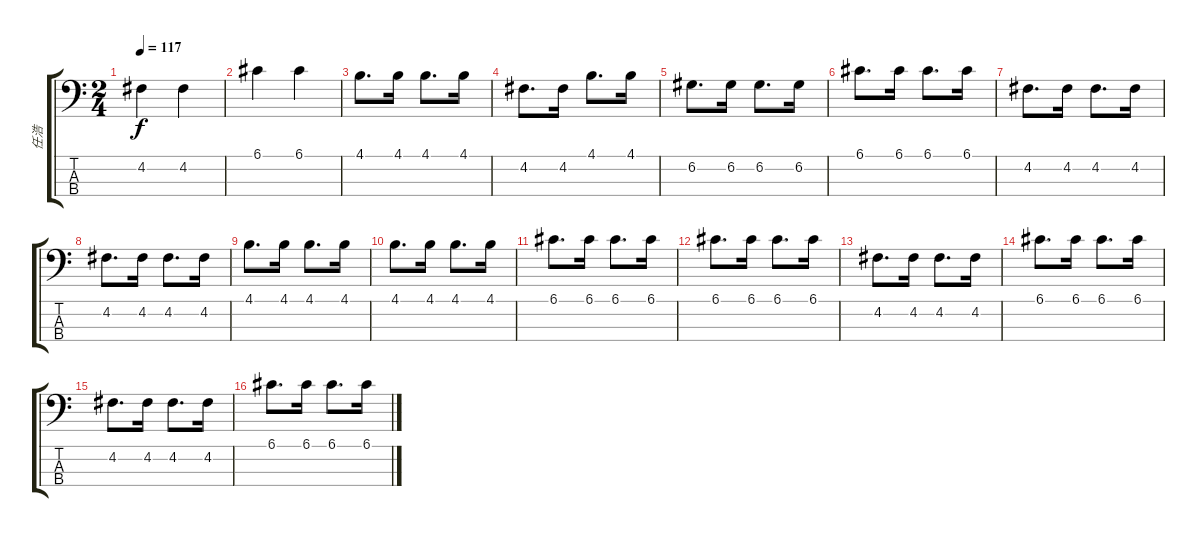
\track ("任浩" "任浩") {instrument acousticbass}
\staff {score tabs}
\tuning (G2 D2 A1 E1) {hide}
\ts (2 4)
\tempo 117
\clef f4
\ks c
4.2.4{dy f} 4.2.4 |
6.1.4 6.1.4 |
4.1.8{d} 4.1.16 4.1.8{d} 4.1.16 |
4.2.8{d} 4.2.16 4.1.8{d} 4.1.16 |
6.2.8{d} 6.2.16 6.2.8{d} 6.2.16 |
6.1.8{d} 6.1.16 6.1.8{d} 6.1.16 |
4.2.8{d} 4.2.16 4.2.8{d} 4.2.16 |
4.2.8{d} 4.2.16 4.2.8{d} 4.2.16 |
4.1.8{d} 4.1.16 4.1.8{d} 4.1.16 |
4.1.8{d} 4.1.16 4.1.8{d} 4.1.16 |
6.1.8{d} 6.1.16 6.1.8{d} 6.1.16 |
6.1.8{d} 6.1.16 6.1.8{d} 6.1.16 |
4.2.8{d} 4.2.16 4.2.8{d} 4.2.16 |
6.1.8{d} 6.1.16 6.1.8{d} 6.1.16 |
4.2.8{d} 4.2.16 4.2.8{d} 4.2.16 |
6.1.8{d} 6.1.16 6.1.8{d} 6.1.16
